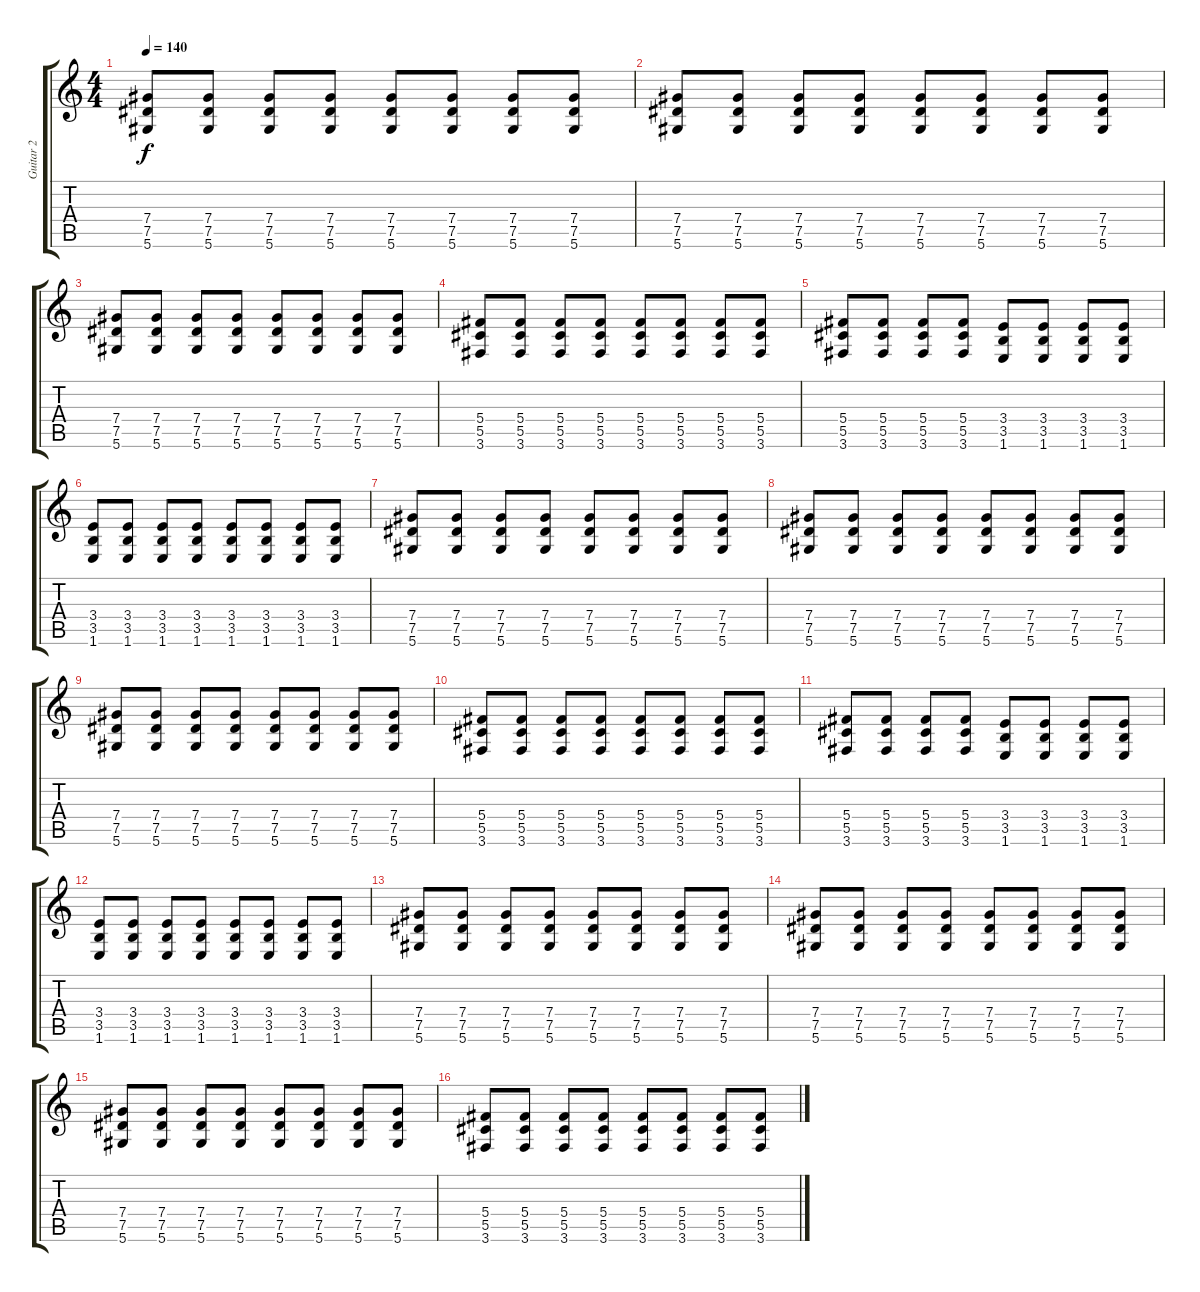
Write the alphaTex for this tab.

\track ("Guitar 2" "Guitar 2") {instrument distortionguitar}
\staff {score tabs}
\tuning (Eb4 Bb3 Gb3 Db3 Ab2 Eb2) {hide}
\ts (4 4)
\tempo 140
\clef g2
\ks c
(7.4 7.5 5.6).8{dy f} (7.4 7.5 5.6).8 (7.4 7.5 5.6).8 (7.4 7.5 5.6).8 (7.4 7.5 5.6).8 (7.4 7.5 5.6).8 (7.4 7.5 5.6).8 (7.4 7.5 5.6).8 |
(7.4 7.5 5.6).8 (7.4 7.5 5.6).8 (7.4 7.5 5.6).8 (7.4 7.5 5.6).8 (7.4 7.5 5.6).8 (7.4 7.5 5.6).8 (7.4 7.5 5.6).8 (7.4 7.5 5.6).8 |
(7.4 7.5 5.6).8 (7.4 7.5 5.6).8 (7.4 7.5 5.6).8 (7.4 7.5 5.6).8 (7.4 7.5 5.6).8 (7.4 7.5 5.6).8 (7.4 7.5 5.6).8 (7.4 7.5 5.6).8 |
(5.4 5.5 3.6).8 (5.4 5.5 3.6).8 (5.4 5.5 3.6).8 (5.4 5.5 3.6).8 (5.4 5.5 3.6).8 (5.4 5.5 3.6).8 (5.4 5.5 3.6).8 (5.4 5.5 3.6).8 |
(5.4 5.5 3.6).8 (5.4 5.5 3.6).8 (5.4 5.5 3.6).8 (5.4 5.5 3.6).8 (3.4 3.5 1.6).8 (3.4 3.5 1.6).8 (3.4 3.5 1.6).8 (3.4 3.5 1.6).8 |
(3.4 3.5 1.6).8 (3.4 3.5 1.6).8 (3.4 3.5 1.6).8 (3.4 3.5 1.6).8 (3.4 3.5 1.6).8 (3.4 3.5 1.6).8 (3.4 3.5 1.6).8 (3.4 3.5 1.6).8 |
(7.4 7.5 5.6).8 (7.4 7.5 5.6).8 (7.4 7.5 5.6).8 (7.4 7.5 5.6).8 (7.4 7.5 5.6).8 (7.4 7.5 5.6).8 (7.4 7.5 5.6).8 (7.4 7.5 5.6).8 |
(7.4 7.5 5.6).8 (7.4 7.5 5.6).8 (7.4 7.5 5.6).8 (7.4 7.5 5.6).8 (7.4 7.5 5.6).8 (7.4 7.5 5.6).8 (7.4 7.5 5.6).8 (7.4 7.5 5.6).8 |
(7.4 7.5 5.6).8 (7.4 7.5 5.6).8 (7.4 7.5 5.6).8 (7.4 7.5 5.6).8 (7.4 7.5 5.6).8 (7.4 7.5 5.6).8 (7.4 7.5 5.6).8 (7.4 7.5 5.6).8 |
(5.4 5.5 3.6).8 (5.4 5.5 3.6).8 (5.4 5.5 3.6).8 (5.4 5.5 3.6).8 (5.4 5.5 3.6).8 (5.4 5.5 3.6).8 (5.4 5.5 3.6).8 (5.4 5.5 3.6).8 |
(5.4 5.5 3.6).8 (5.4 5.5 3.6).8 (5.4 5.5 3.6).8 (5.4 5.5 3.6).8 (3.4 3.5 1.6).8 (3.4 3.5 1.6).8 (3.4 3.5 1.6).8 (3.4 3.5 1.6).8 |
(3.4 3.5 1.6).8 (3.4 3.5 1.6).8 (3.4 3.5 1.6).8 (3.4 3.5 1.6).8 (3.4 3.5 1.6).8 (3.4 3.5 1.6).8 (3.4 3.5 1.6).8 (3.4 3.5 1.6).8 |
(7.4 7.5 5.6).8 (7.4 7.5 5.6).8 (7.4 7.5 5.6).8 (7.4 7.5 5.6).8 (7.4 7.5 5.6).8 (7.4 7.5 5.6).8 (7.4 7.5 5.6).8 (7.4 7.5 5.6).8 |
(7.4 7.5 5.6).8 (7.4 7.5 5.6).8 (7.4 7.5 5.6).8 (7.4 7.5 5.6).8 (7.4 7.5 5.6).8 (7.4 7.5 5.6).8 (7.4 7.5 5.6).8 (7.4 7.5 5.6).8 |
(7.4 7.5 5.6).8 (7.4 7.5 5.6).8 (7.4 7.5 5.6).8 (7.4 7.5 5.6).8 (7.4 7.5 5.6).8 (7.4 7.5 5.6).8 (7.4 7.5 5.6).8 (7.4 7.5 5.6).8 |
(5.4 5.5 3.6).8 (5.4 5.5 3.6).8 (5.4 5.5 3.6).8 (5.4 5.5 3.6).8 (5.4 5.5 3.6).8 (5.4 5.5 3.6).8 (5.4 5.5 3.6).8 (5.4 5.5 3.6).8
